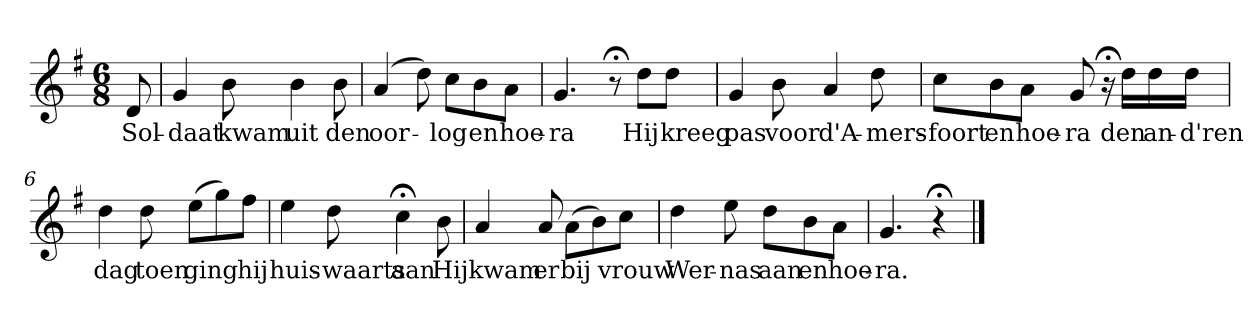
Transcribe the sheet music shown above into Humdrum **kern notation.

**kern	**text
*part1	*part1
*staff1	*staff1
*k[f#]	*
*G:	*
*M6/8	*
*MM120	*
=	=
8d	Sol-
=1	=1
4g	-daat
8b	kwam
4b	uit
8b	den
=2	=2
(4a	oor-
8dd)	.
8ccL	-log
8b	en
8aJ	hoe-
=3	=3
4.g	-ra
8r;<	.
8ddL	Hij
8ddJ	kreeg
=4	=4
4g	pas
8b	voor
4a	d'A-
8dd	-mers-
=5	=5
8ccL	-foort
8b	en
8aJ	hoe-
8g	-ra
16r;<	.
16ddLL	den
16dd	an-
16ddJJ	-d'ren
=6	=6
4dd	dag
8dd	toen
(8eeL	ging
8gg)	.
8ff#J	hij
=7	=7
4ee	huis-
8dd	-waarts
4cc;<	aan
8b	Hij
=8	=8
4a	kwam
8a	er
(8aL	bij
8b)	.
8ccJ	vrouw
=9	=9
4dd	Wer-
8ee	-nas
8ddL	aan
8b	en
8aJ	hoe-
=10	=10
4.g	-ra.
4r;<	.
==	==
*-	*-
